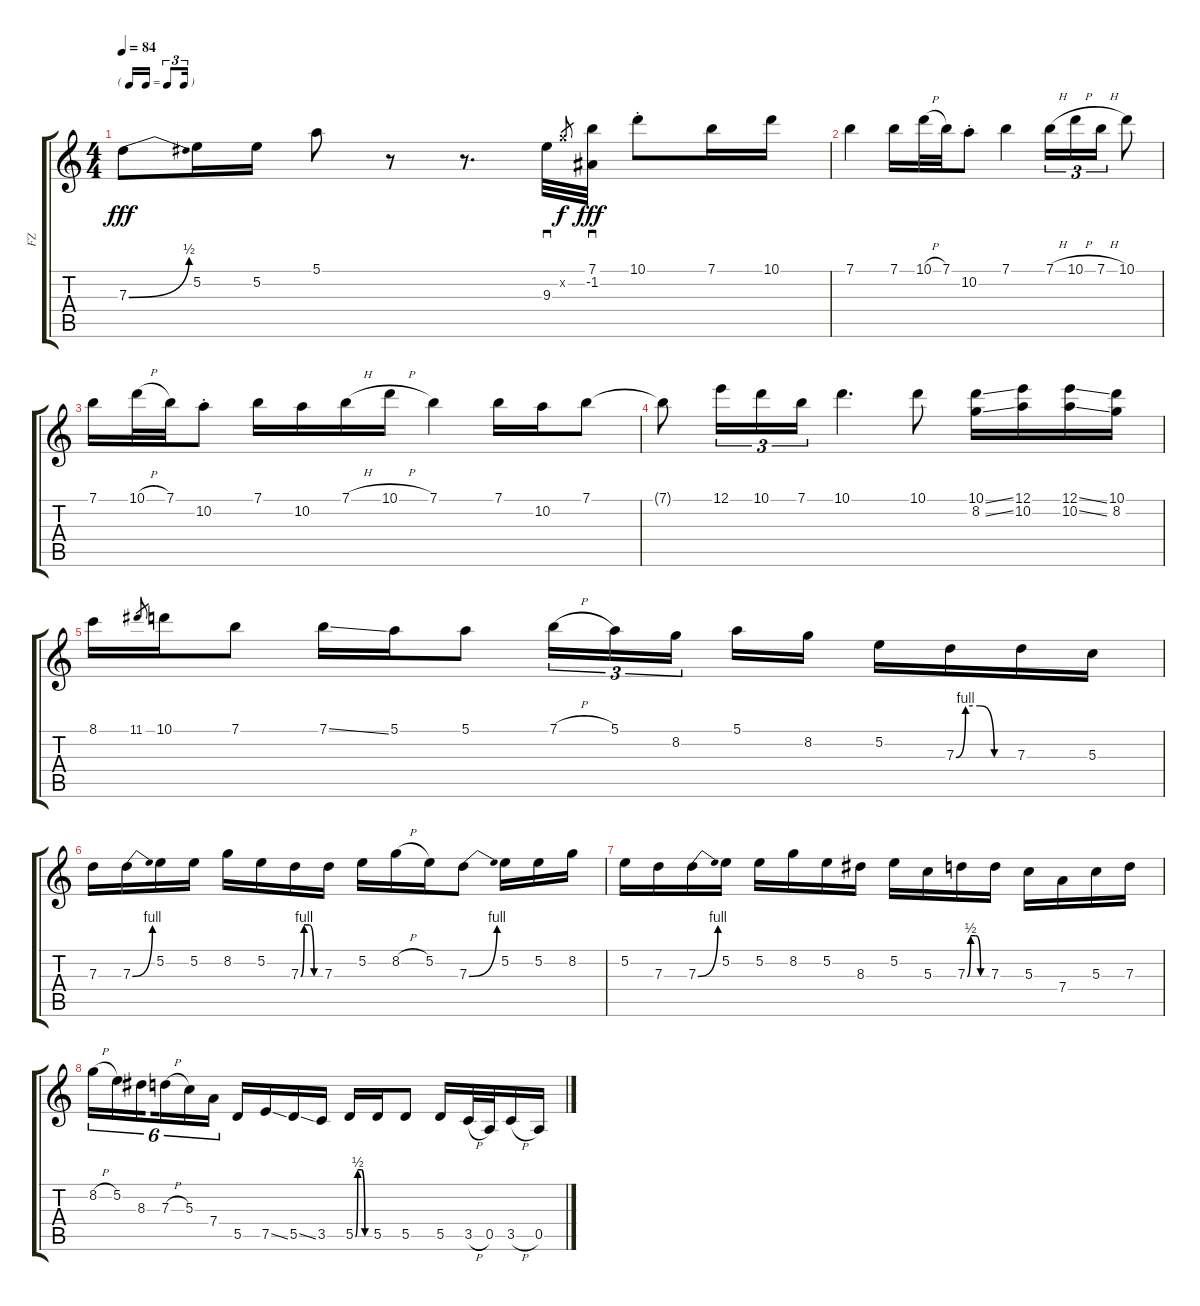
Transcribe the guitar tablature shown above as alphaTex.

\track ("FZ" "FZ") {instrument overdrivenguitar}
\staff {score tabs}
\tuning (E4 B3 G3 D3 A2 E2) {hide}
\ts (4 4)
\tf triplet16th
\tempo 84
\clef g2
\ks c
7.3{be (bend 0 0 60 2) t}.8{dy fff} 5.2.16 5.2.16 5.1.8 r.8 r.8{d} 9.3.32{sd} 8.2{x}.8{gr dy f} (7.1 -1.2).32{sd dy fff} 10.1{st}.8 7.1.16 10.1.16 |
7.1.4 7.1.16 10.1{h}.32 7.1.32 10.2{st}.8 7.1.4 7.1{h}.16{tu (3 2)} 10.1{h}.16{tu (3 2)} 7.1{h}.16{tu (3 2)} 10.1.8 |
7.1.16 10.1{h}.32 7.1.32 10.2{st}.8 7.1.16 10.2.16 7.1{h}.16 10.1{h}.16 7.1.4 7.1.16 10.2.16 7.1.8 |
7.1{t}.8 12.1.16{tu (3 2)} 10.1.16{tu (3 2)} 7.1.16{tu (3 2)} 10.1.4{d} 10.1.8 (10.1{ss} 8.2{ss}).16 (12.1 10.2).16 (12.1{ss} 10.2{ss}).16 (10.1 8.2).16 |
8.1.16 11.1.8{gr} 10.1.16 7.1.8 7.1{ss}.16 5.1.16 5.1.8 7.1{h}.16{tu (3 2)} 5.1.16{tu (3 2)} 8.2.16{tu (3 2) beam splitsecondary} 5.1.16 8.2.16 5.2.16 7.3{be (custom 0 0 10 4 25 4 40 0 60 0)}.16 7.3.16 5.3.16 |
7.3.16 7.3{be (bend 0 0 60 4)}.16 5.2.16 5.2.16 8.2.16 5.2.16 7.3{be (custom 0 0 10 4 25 4 40 0 60 0)}.16 7.3.16 5.2.16 8.2{h}.16 5.2.16 7.3{be (bend 0 0 60 4)}.8 5.2.16 5.2.16 8.2.16 |
5.2.16 7.3.16 7.3{be (bend 0 0 60 4)}.16 5.2.16 5.2.16 8.2.16 5.2.16 8.3.16 5.2.16 5.3.16 7.3{be (custom 0 0 10 2 25 2 40 0 60 0)}.16 7.3.16 5.3.16 7.4.16 5.3.16 7.3.16 |
8.2{h}.16{tu (6 4)} 5.2.16{tu (6 4)} 8.3.16{tu (6 4) beam splitsecondary} 7.3{h}.16{tu (6 4)} 5.3.16{tu (6 4)} 7.4.16{tu (6 4)} 5.5.16 7.5{ss}.16 5.5{ss}.16 3.5.16 5.5{be (custom 0 0 10 2 25 2 40 0 60 0)}.16 5.5.16 5.5.8 5.5.16 3.5{h}.32 0.5.32 3.5{h}.16 0.5.16
